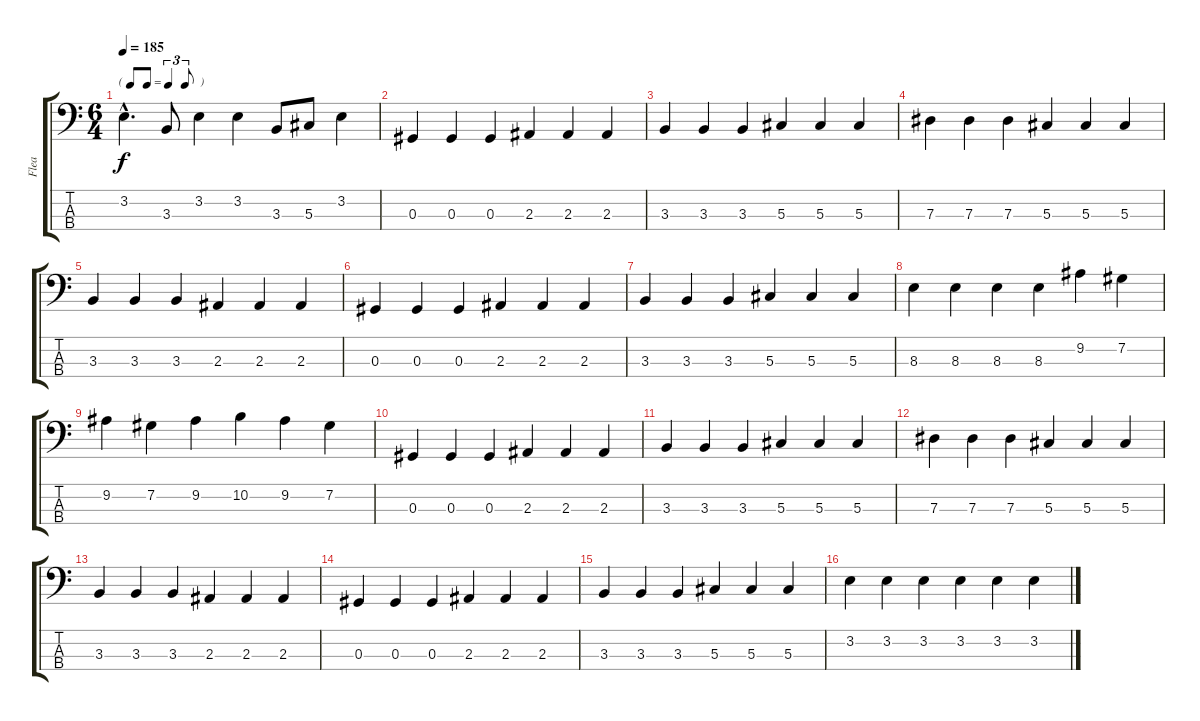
\track ("Flea" "Flea") {instrument electricbassfinger}
\staff {score tabs}
\tuning (Gb2 Db2 Ab1 Eb1) {hide}
\ts (6 4)
\tf triplet8th
\tempo 185
\clef f4
\ks c
3.2{hac}.4{d dy f} 3.3.8 3.2.4 3.2.4 3.3.8 5.3.8 3.2.4 |
0.3.4 0.3.4 0.3.4 2.3.4 2.3.4 2.3.4 |
3.3.4 3.3.4 3.3.4 5.3.4 5.3.4 5.3.4 |
7.3.4 7.3.4 7.3.4 5.3.4 5.3.4 5.3.4 |
3.3.4 3.3.4 3.3.4 2.3.4 2.3.4 2.3.4 |
0.3.4 0.3.4 0.3.4 2.3.4 2.3.4 2.3.4 |
3.3.4 3.3.4 3.3.4 5.3.4 5.3.4 5.3.4 |
8.3.4 8.3.4 8.3.4 8.3.4 9.2.4 7.2.4 |
9.2.4 7.2.4 9.2.4 10.2.4 9.2.4 7.2.4 |
0.3.4 0.3.4 0.3.4 2.3.4 2.3.4 2.3.4 |
3.3.4 3.3.4 3.3.4 5.3.4 5.3.4 5.3.4 |
7.3.4 7.3.4 7.3.4 5.3.4 5.3.4 5.3.4 |
3.3.4 3.3.4 3.3.4 2.3.4 2.3.4 2.3.4 |
0.3.4 0.3.4 0.3.4 2.3.4 2.3.4 2.3.4 |
3.3.4 3.3.4 3.3.4 5.3.4 5.3.4 5.3.4 |
3.2.4 3.2.4 3.2.4 3.2.4 3.2.4 3.2.4
